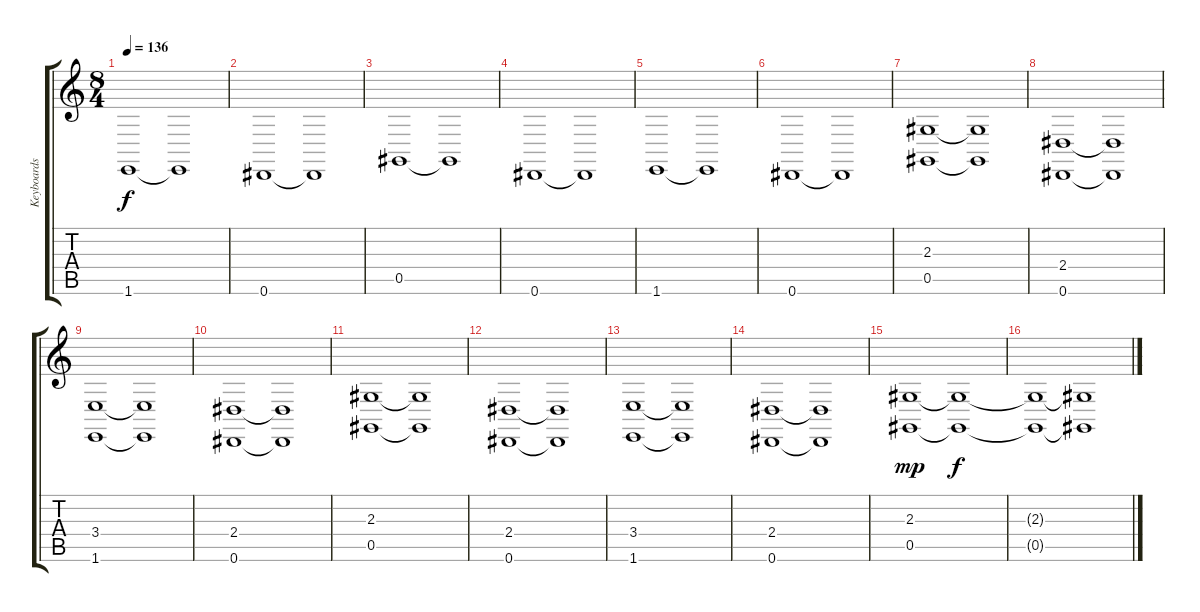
\track ("Keyboards 1" "Keyboards ") {instrument stringensemble1}
\staff {score tabs}
\tuning (Eb4 Bb3 Gb3 Db3 Ab2 Eb2) {hide}
\ts (8 4)
\tempo 136
\clef g2
\ks c
1.6.1{dy f} 1.6{t}.1 |
0.6.1 0.6{t}.1 |
0.5.1 0.5{t}.1 |
0.6.1 0.6{t}.1 |
1.6.1 1.6{t}.1 |
0.6.1 0.6{t}.1 |
(2.3 0.5).1 (2.3{t} 0.5{t}).1 |
(2.4 0.6).1 (2.4{t} 0.6{t}).1 |
(3.4 1.6).1 (3.4{t} 1.6{t}).1 |
(2.4 0.6).1 (2.4{t} 0.6{t}).1 |
(2.3 0.5).1 (2.3{t} 0.5{t}).1 |
(2.4 0.6).1 (2.4{t} 0.6{t}).1 |
(3.4 1.6).1 (3.4{t} 1.6{t}).1 |
(2.4 0.6).1 (2.4{t} 0.6{t}).1 |
(2.3 0.5).1{dy mp} (2.3{t} 0.5{t}).1{dy f} |
(2.3{t} 0.5{t}).1 (2.3{t} 0.5{t}).1
